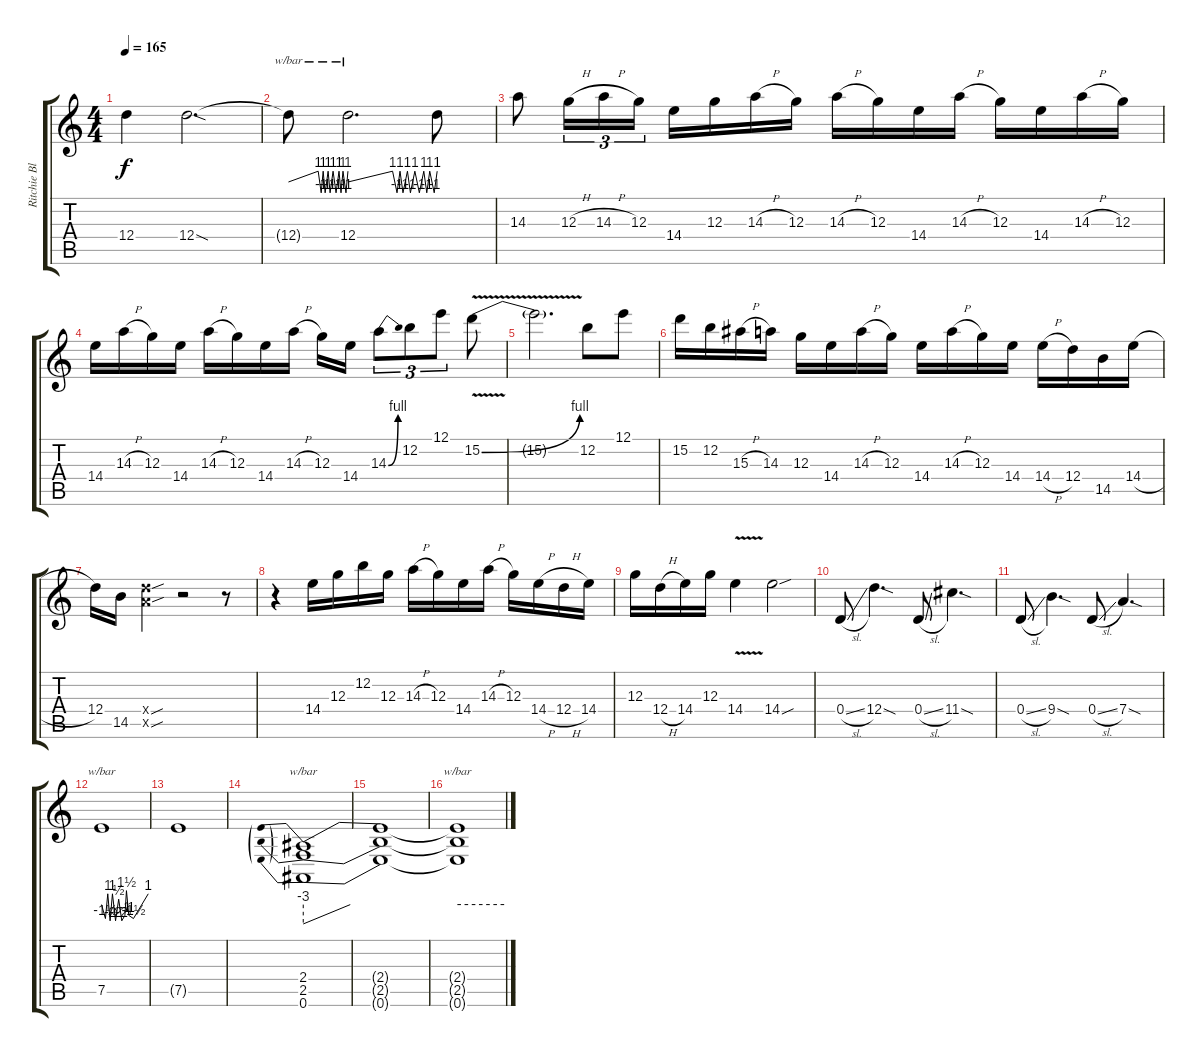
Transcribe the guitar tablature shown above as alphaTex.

\track ("Ritchie Blackmore - Guitar 1" "Ritchie Bl") {instrument distortionguitar}
\staff {score tabs}
\tuning (E4 B3 G3 D3 A2 E2) {hide}
\ts (4 4)
\tempo 165
\clef g2
\ks c
12.4{t}.4{dy f} 12.4{sod}.2{d} |
12.4{t}.8{tbe (custom default 0 0 30 4 33 -4 35 4 37 -4 40 4 42 -4 45 4 48 -4 51 4 53 -4 55 4 58 -4 60 4)} 12.4.2{d tbe (custom default 0 0 30 4 33 -4 35 4 37 -4 40 4 42 -4 45 4 48 -4 51 4 53 -4 55 4 58 -4 60 4)} 12.4{t}.8 |
14.3.8 12.3{h}.16{tu (3 2)} 14.3{h}.16{tu (3 2)} 12.3.16{tu (3 2)} 14.4.16 12.3.16 14.3{h}.16 12.3.16 14.3{h}.16 12.3.16 14.4.16 14.3{h}.16 12.3.16 14.4.16 14.3{h}.16 12.3.16 |
14.4.16 14.3{h}.16 12.3.16 14.4.16 14.3{h}.16 12.3.16 14.4.16 14.3{h}.16 12.3.16 14.4.16 14.3{be (bend 0 0 60 4)}.8{tu (3 2)} 12.2.8{tu (3 2)} 12.1.8{tu (3 2)} 15.2{be (bend 0 0 60 4) v}.8 |
15.2{t}.2{d} 12.2.8 12.1.8 |
15.2.16 12.2.16 15.3{h}.16 14.3.16 12.3.16 14.4.16 14.3{h}.16 12.3.16 14.4.16 14.3{h}.16 12.3.16 14.4.16 14.4{h}.16 12.4.16 14.5.16 14.4{h}.16 |
12.4.16 14.5.16 (12.4{sou x} 12.5{sou x}).4 r.2 r.8 |
r.4 14.4.16 12.3.16 12.2.16 12.3.16 14.3{h}.16 12.3.16 14.4.16 14.3{h}.16 12.3.16 14.4{h}.16 12.4{h}.16 14.4.16 |
12.3.16 12.4{h}.16 14.4.16 12.3.16 14.4{v}.4 14.4{sou}.2 |
0.4{sl}.8 12.4{sod}.4{d} 0.4{sl}.8 11.4{sod}.4{d} |
0.4{sl}.8 9.4{sod}.4{d} 0.4{sl}.8 7.4{sod}.4{d} |
7.5.1{tbe (custom default 0 0 5 -6 8 4 11 -8 14 4 18 -8 22 2 26 -8 30 -4 32 6 35 -4 41 -6 60 4)} |
7.5{t}.1 |
(2.4 2.5 0.6).1{tbe (predivedive default 0 -12 60 0)} |
(2.4{t} 2.5{t} 0.6{t}).1 |
(2.4{t} 2.5{t} 0.6{t}).1{tbe (hold default 0 0 60 0) volume 0}
